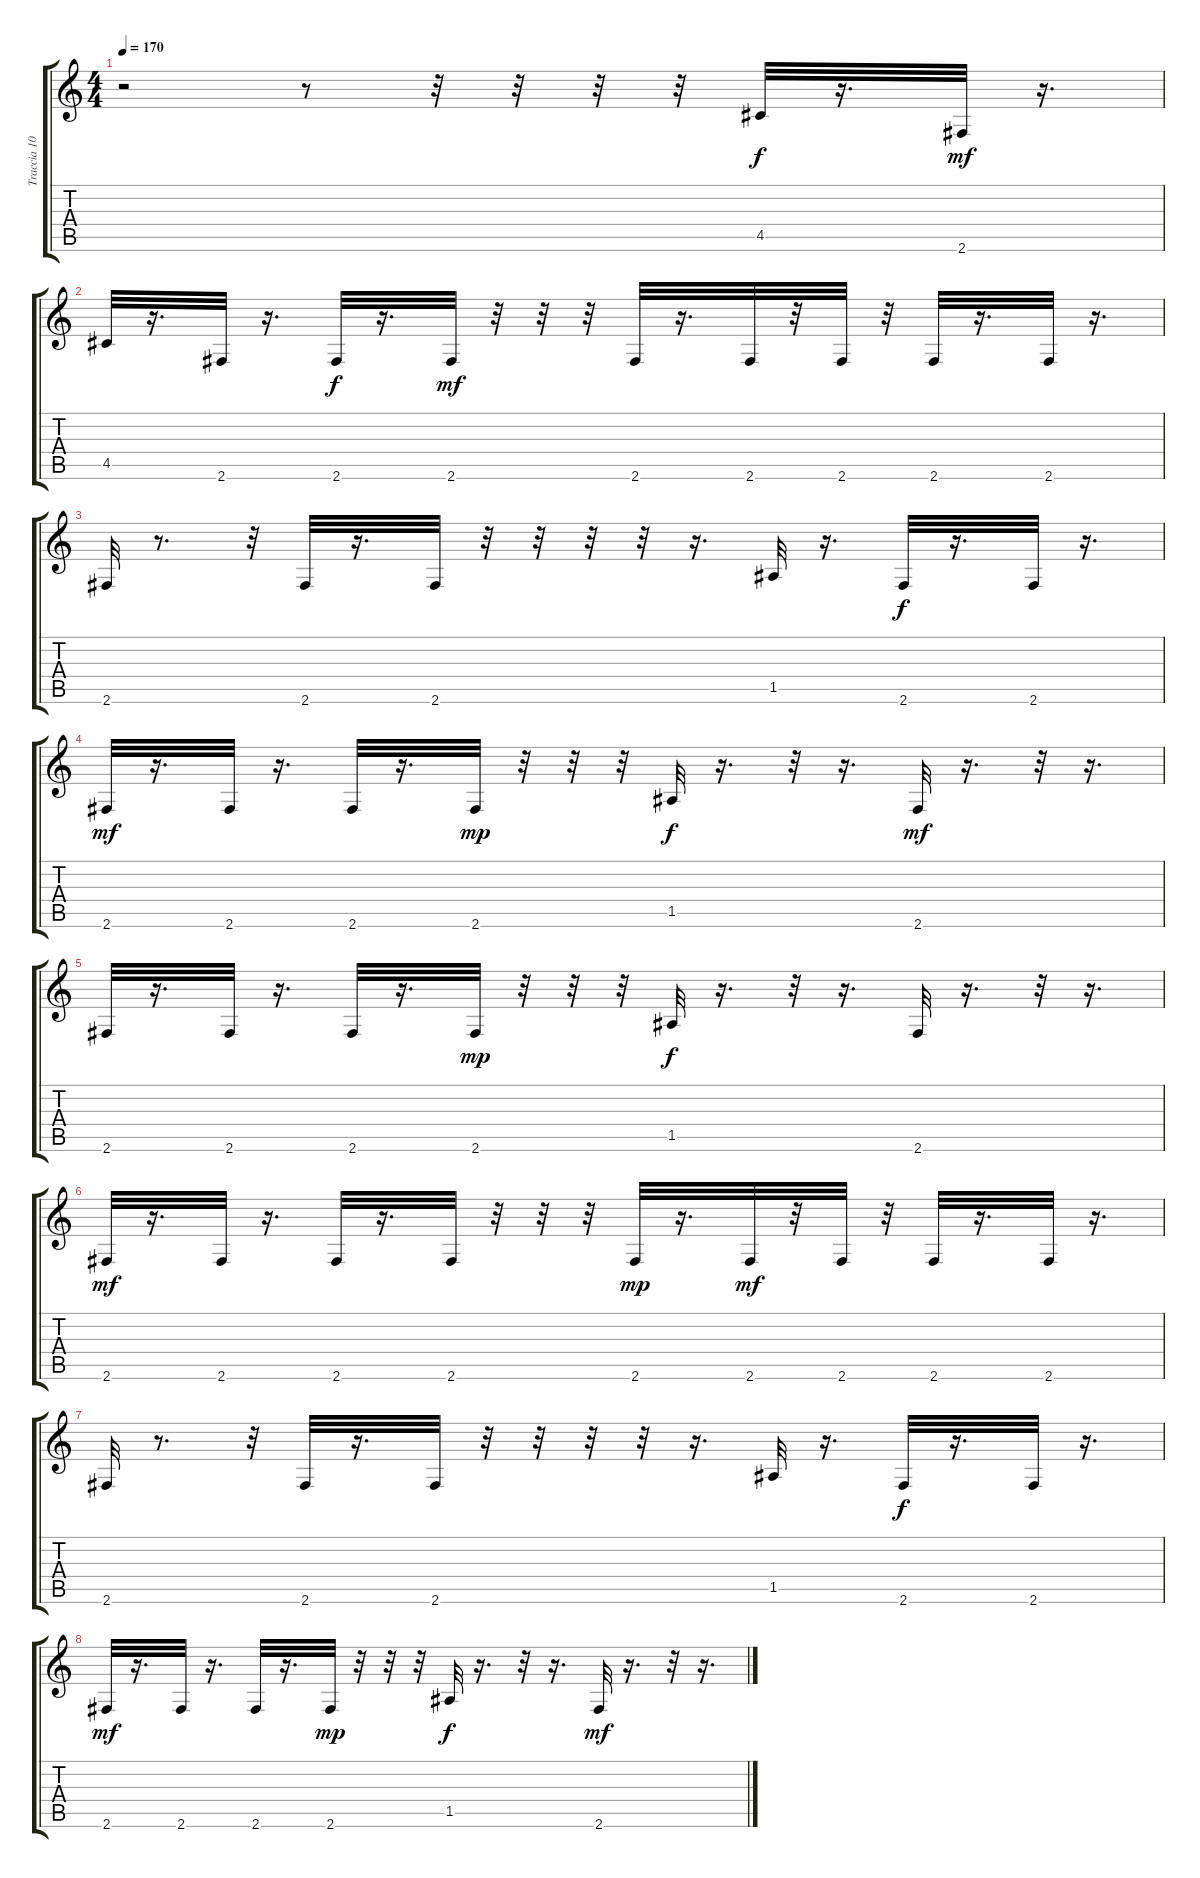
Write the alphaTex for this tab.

\track ("Traccia 10" "Traccia 10") {instrument acousticguitarsteel}
\staff {score tabs}
\tuning (E4 B3 G3 D3 A2 E2) {hide}
\ts (4 4)
\tempo 170
\clef g2
\ks c
r.2{dy f} r.8 r.32 r.32 r.32 r.32 4.5.32 r.16{d} 2.6.32{dy mf} r.16{d} |
4.5.32 r.16{d} 2.6.32 r.16{d} 2.6.32{dy f} r.16{d} 2.6.32{dy mf} r.32 r.32 r.32 2.6.32 r.16{d} 2.6.32 r.32 2.6.32 r.32 2.6.32 r.16{d} 2.6.32 r.16{d} |
2.6.32 r.8{d} r.32 2.6.32 r.16{d} 2.6.32 r.32 r.32 r.32 r.32 r.16{d} 1.5.32 r.16{d} 2.6.32{dy f} r.16{d} 2.6.32 r.16{d} |
2.6.32{dy mf} r.16{d} 2.6.32 r.16{d} 2.6.32 r.16{d} 2.6.32{dy mp} r.32 r.32 r.32 1.5.32{dy f} r.16{d} r.32 r.16{d} 2.6.32{dy mf} r.16{d} r.32 r.16{d} |
2.6.32 r.16{d} 2.6.32 r.16{d} 2.6.32 r.16{d} 2.6.32{dy mp} r.32 r.32 r.32 1.5.32{dy f} r.16{d} r.32 r.16{d} 2.6.32 r.16{d} r.32 r.16{d} |
2.6.32{dy mf} r.16{d} 2.6.32 r.16{d} 2.6.32 r.16{d} 2.6.32 r.32 r.32 r.32 2.6.32{dy mp} r.16{d} 2.6.32{dy mf} r.32 2.6.32 r.32 2.6.32 r.16{d} 2.6.32 r.16{d} |
2.6.32 r.8{d} r.32 2.6.32 r.16{d} 2.6.32 r.32 r.32 r.32 r.32 r.16{d} 1.5.32 r.16{d} 2.6.32{dy f} r.16{d} 2.6.32 r.16{d} |
2.6.32{dy mf} r.16{d} 2.6.32 r.16{d} 2.6.32 r.16{d} 2.6.32{dy mp} r.32 r.32 r.32 1.5.32{dy f} r.16{d} r.32 r.16{d} 2.6.32{dy mf} r.16{d} r.32 r.16{d}
